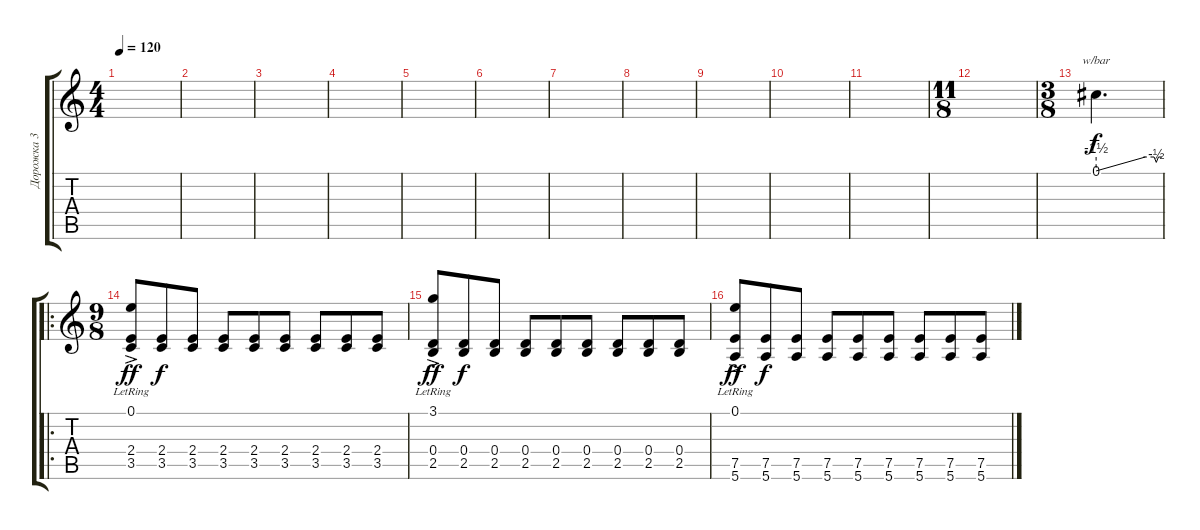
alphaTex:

\track ("Дорожка 3" "Дорожка 3") {instrument electricguitarjazz}
\staff {score tabs}
\tuning (E4 B3 G3 D3 A2 E2) {hide}
\ts (4 4)
\tempo 120
\clef g2
\ks c
|
|
|
|
|
|
|
|
|
|
|
\ts (11 8)
|
\ts (3 8)
0.1.4{d tbe (custom default 0 -6 45 0 53 0 55 -2 57 0 60 0)} |
\ro
\ts (9 8)
(0.1{ac lr} 2.4 3.5).8{dy ff} (2.4 3.5).8{dy f} (2.4 3.5).8 (2.4 3.5).8 (2.4 3.5).8 (2.4 3.5).8 (2.4 3.5).8 (2.4 3.5).8 (2.4 3.5).8 |
(3.1{ac lr} 0.4 2.5).8{dy ff} (0.4 2.5).8{dy f} (0.4 2.5).8 (0.4 2.5).8 (0.4 2.5).8 (0.4 2.5).8 (0.4 2.5).8 (0.4 2.5).8 (0.4 2.5).8 |
(0.1{ac lr} 7.5 5.6).8{dy ff} (7.5 5.6).8{dy f} (7.5 5.6).8 (7.5 5.6).8 (7.5 5.6).8 (7.5 5.6).8 (7.5 5.6).8 (7.5 5.6).8 (7.5 5.6).8
